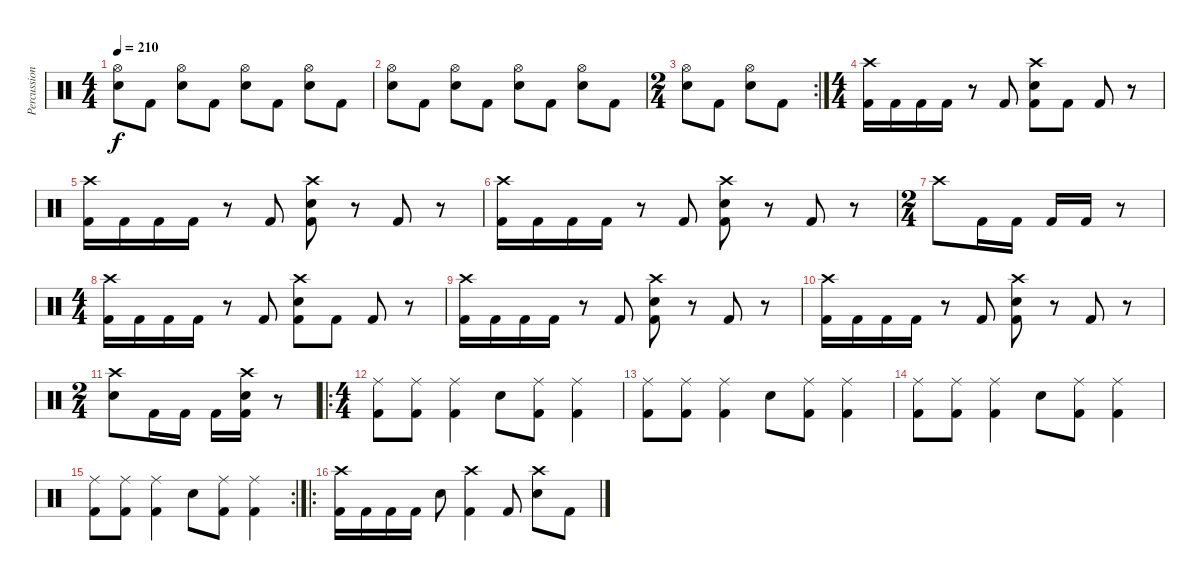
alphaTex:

\track ("Percussion" "Percussion") {instrument percussion}
\staff {score}
\articulation defaults
\ts (4 4)
\tempo 210
\clef neutral
\ks c
("Hi-Hat (open)" "Snare (hit) 2").8{dy f} "Kick (hit) 2".8 ("Hi-Hat (open)" "Snare (hit) 2").8 "Kick (hit) 2".8 ("Hi-Hat (open)" "Snare (hit) 2").8 "Kick (hit) 2".8 ("Hi-Hat (open)" "Snare (hit) 2").8 "Kick (hit) 2".8 |
("Hi-Hat (open)" "Snare (hit) 2").8 "Kick (hit) 2".8 ("Hi-Hat (open)" "Snare (hit) 2").8 "Kick (hit) 2".8 ("Hi-Hat (open)" "Snare (hit) 2").8 "Kick (hit) 2".8 ("Hi-Hat (open)" "Snare (hit) 2").8 "Kick (hit) 2".8 |
\rc 2
\ts (2 4)
("Hi-Hat (open)" "Snare (hit) 2").8 "Kick (hit) 2".8 ("Hi-Hat (open)" "Snare (hit) 2").8 "Kick (hit) 2".8 |
\ts (4 4)
("Crash high (hit)" "Kick (hit) 2").16 "Kick (hit) 2".16 "Kick (hit) 2".16 "Kick (hit) 2".16 r.8 "Kick (hit) 2".8 ("Crash high (hit)" "Snare (hit) 2" "Kick (hit) 2").8 "Kick (hit) 2".8 "Kick (hit) 2".8 r.8 |
("Crash high (hit)" "Kick (hit) 2").16 "Kick (hit) 2".16 "Kick (hit) 2".16 "Kick (hit) 2".16 r.8 "Kick (hit) 2".8 ("Crash high (hit)" "Snare (hit) 2" "Kick (hit) 2").8 r.8 "Kick (hit) 2".8 r.8 |
("Crash high (hit)" "Kick (hit) 2").16 "Kick (hit) 2".16 "Kick (hit) 2".16 "Kick (hit) 2".16 r.8 "Kick (hit) 2".8 ("Crash high (hit)" "Snare (hit) 2" "Kick (hit) 2").8 r.8 "Kick (hit) 2".8 r.8 |
\ts (2 4)
"Crash high (hit)".8 "Kick (hit) 2".16 "Kick (hit) 2".16 "Kick (hit) 2".16 "Kick (hit) 2".16 r.8 |
\ts (4 4)
("Crash high (hit)" "Kick (hit) 2").16 "Kick (hit) 2".16 "Kick (hit) 2".16 "Kick (hit) 2".16 r.8 "Kick (hit) 2".8 ("Crash high (hit)" "Snare (hit) 2" "Kick (hit) 2").8 "Kick (hit) 2".8 "Kick (hit) 2".8 r.8 |
("Crash high (hit)" "Kick (hit) 2").16 "Kick (hit) 2".16 "Kick (hit) 2".16 "Kick (hit) 2".16 r.8 "Kick (hit) 2".8 ("Crash high (hit)" "Snare (hit) 2" "Kick (hit) 2").8 r.8 "Kick (hit) 2".8 r.8 |
("Crash high (hit)" "Kick (hit) 2").16 "Kick (hit) 2".16 "Kick (hit) 2".16 "Kick (hit) 2".16 r.8 "Kick (hit) 2".8 ("Crash high (hit)" "Snare (hit) 2" "Kick (hit) 2").8 r.8 "Kick (hit) 2".8 r.8 |
\ts (2 4)
("Crash high (hit)" "Snare (hit) 2").8 "Kick (hit) 2".16 "Kick (hit) 2".16 "Kick (hit) 2".16 ("Crash high (hit)" "Snare (hit) 2" "Kick (hit) 2").16 r.8 |
\ro
\ts (4 4)
("Ride (middle)" "Kick (hit) 2").8 ("Ride (middle)" "Kick (hit) 2").8 ("Ride (middle)" "Kick (hit) 2").4 "Snare (hit) 2".8 ("Ride (middle)" "Kick (hit) 2").8 ("Ride (middle)" "Kick (hit) 2").4 |
("Ride (middle)" "Kick (hit) 2").8 ("Ride (middle)" "Kick (hit) 2").8 ("Ride (middle)" "Kick (hit) 2").4 "Snare (hit) 2".8 ("Ride (middle)" "Kick (hit) 2").8 ("Ride (middle)" "Kick (hit) 2").4 |
("Ride (middle)" "Kick (hit) 2").8 ("Ride (middle)" "Kick (hit) 2").8 ("Ride (middle)" "Kick (hit) 2").4 "Snare (hit) 2".8 ("Ride (middle)" "Kick (hit) 2").8 ("Ride (middle)" "Kick (hit) 2").4 |
\rc 2
("Ride (middle)" "Kick (hit) 2").8 ("Ride (middle)" "Kick (hit) 2").8 ("Ride (middle)" "Kick (hit) 2").4 "Snare (hit) 2".8 ("Ride (middle)" "Kick (hit) 2").8 ("Ride (middle)" "Kick (hit) 2").4 |
\ro
("Crash high (hit)" "Kick (hit) 2").16 "Kick (hit) 2".16 "Kick (hit) 2".16 "Kick (hit) 2".16 "Snare (hit) 2".8 ("Crash high (hit)" "Kick (hit) 2").4 "Kick (hit) 2".8 ("Crash high (hit)" "Snare (hit) 2").8 "Kick (hit) 2".8
